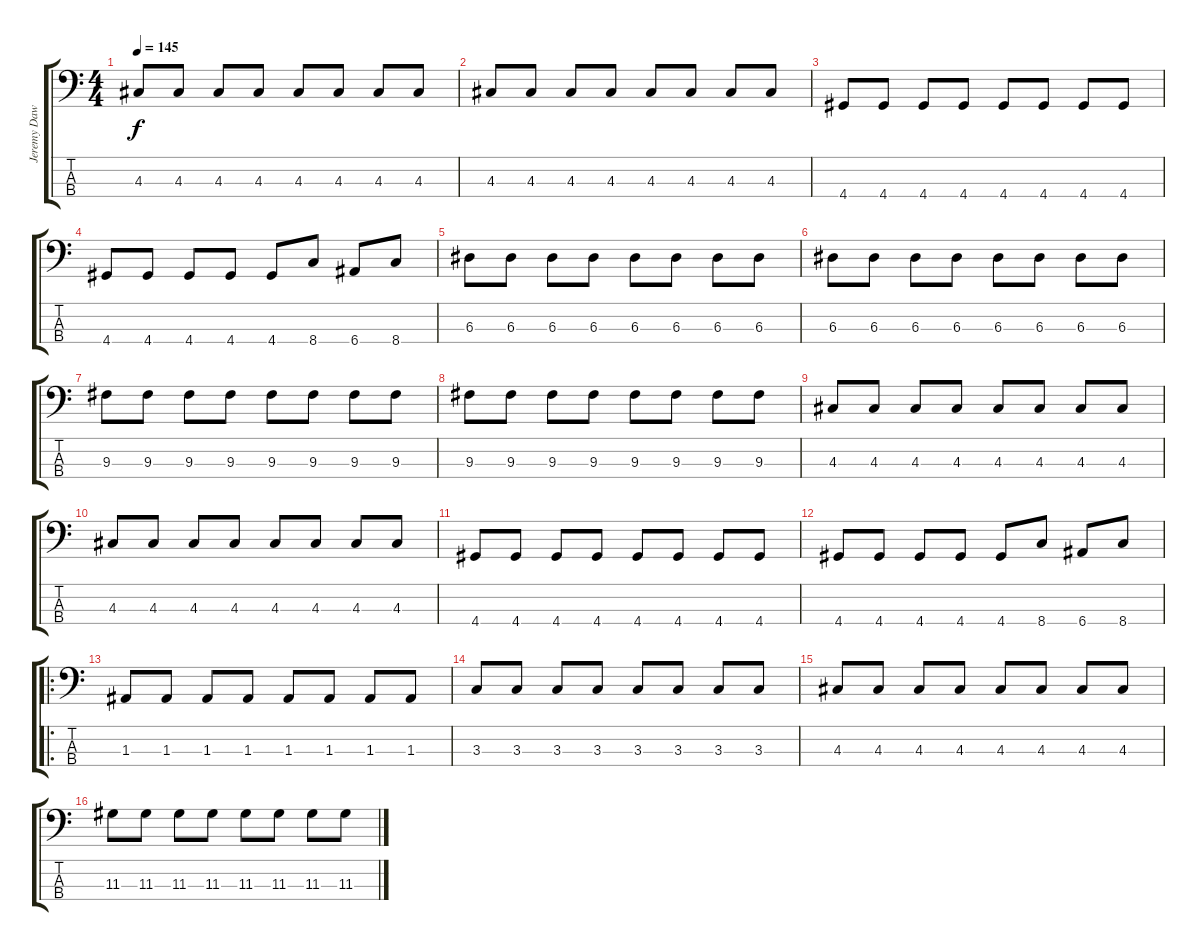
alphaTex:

\track ("Jeremy Dawson (Bass)" "Jeremy Daw") {instrument synthbass2}
\staff {score tabs}
\tuning (G2 D2 A1 E1) {hide}
\ts (4 4)
\tempo 145
\clef f4
\ks c
4.3.8{dy f} 4.3.8 4.3.8 4.3.8 4.3.8 4.3.8 4.3.8 4.3.8 |
4.3.8 4.3.8 4.3.8 4.3.8 4.3.8 4.3.8 4.3.8 4.3.8 |
4.4.8 4.4.8 4.4.8 4.4.8 4.4.8 4.4.8 4.4.8 4.4.8 |
4.4.8 4.4.8 4.4.8 4.4.8 4.4.8 8.4.8 6.4.8 8.4.8 |
6.3.8 6.3.8 6.3.8 6.3.8 6.3.8 6.3.8 6.3.8 6.3.8 |
6.3.8 6.3.8 6.3.8 6.3.8 6.3.8 6.3.8 6.3.8 6.3.8 |
9.3.8 9.3.8 9.3.8 9.3.8 9.3.8 9.3.8 9.3.8 9.3.8 |
9.3.8 9.3.8 9.3.8 9.3.8 9.3.8 9.3.8 9.3.8 9.3.8 |
4.3.8 4.3.8 4.3.8 4.3.8 4.3.8 4.3.8 4.3.8 4.3.8 |
4.3.8 4.3.8 4.3.8 4.3.8 4.3.8 4.3.8 4.3.8 4.3.8 |
4.4.8 4.4.8 4.4.8 4.4.8 4.4.8 4.4.8 4.4.8 4.4.8 |
4.4.8 4.4.8 4.4.8 4.4.8 4.4.8 8.4.8 6.4.8 8.4.8 |
\ro
1.3.8 1.3.8 1.3.8 1.3.8 1.3.8 1.3.8 1.3.8 1.3.8 |
3.3.8 3.3.8 3.3.8 3.3.8 3.3.8 3.3.8 3.3.8 3.3.8 |
4.3.8 4.3.8 4.3.8 4.3.8 4.3.8 4.3.8 4.3.8 4.3.8 |
11.3.8 11.3.8 11.3.8 11.3.8 11.3.8 11.3.8 11.3.8 11.3.8
